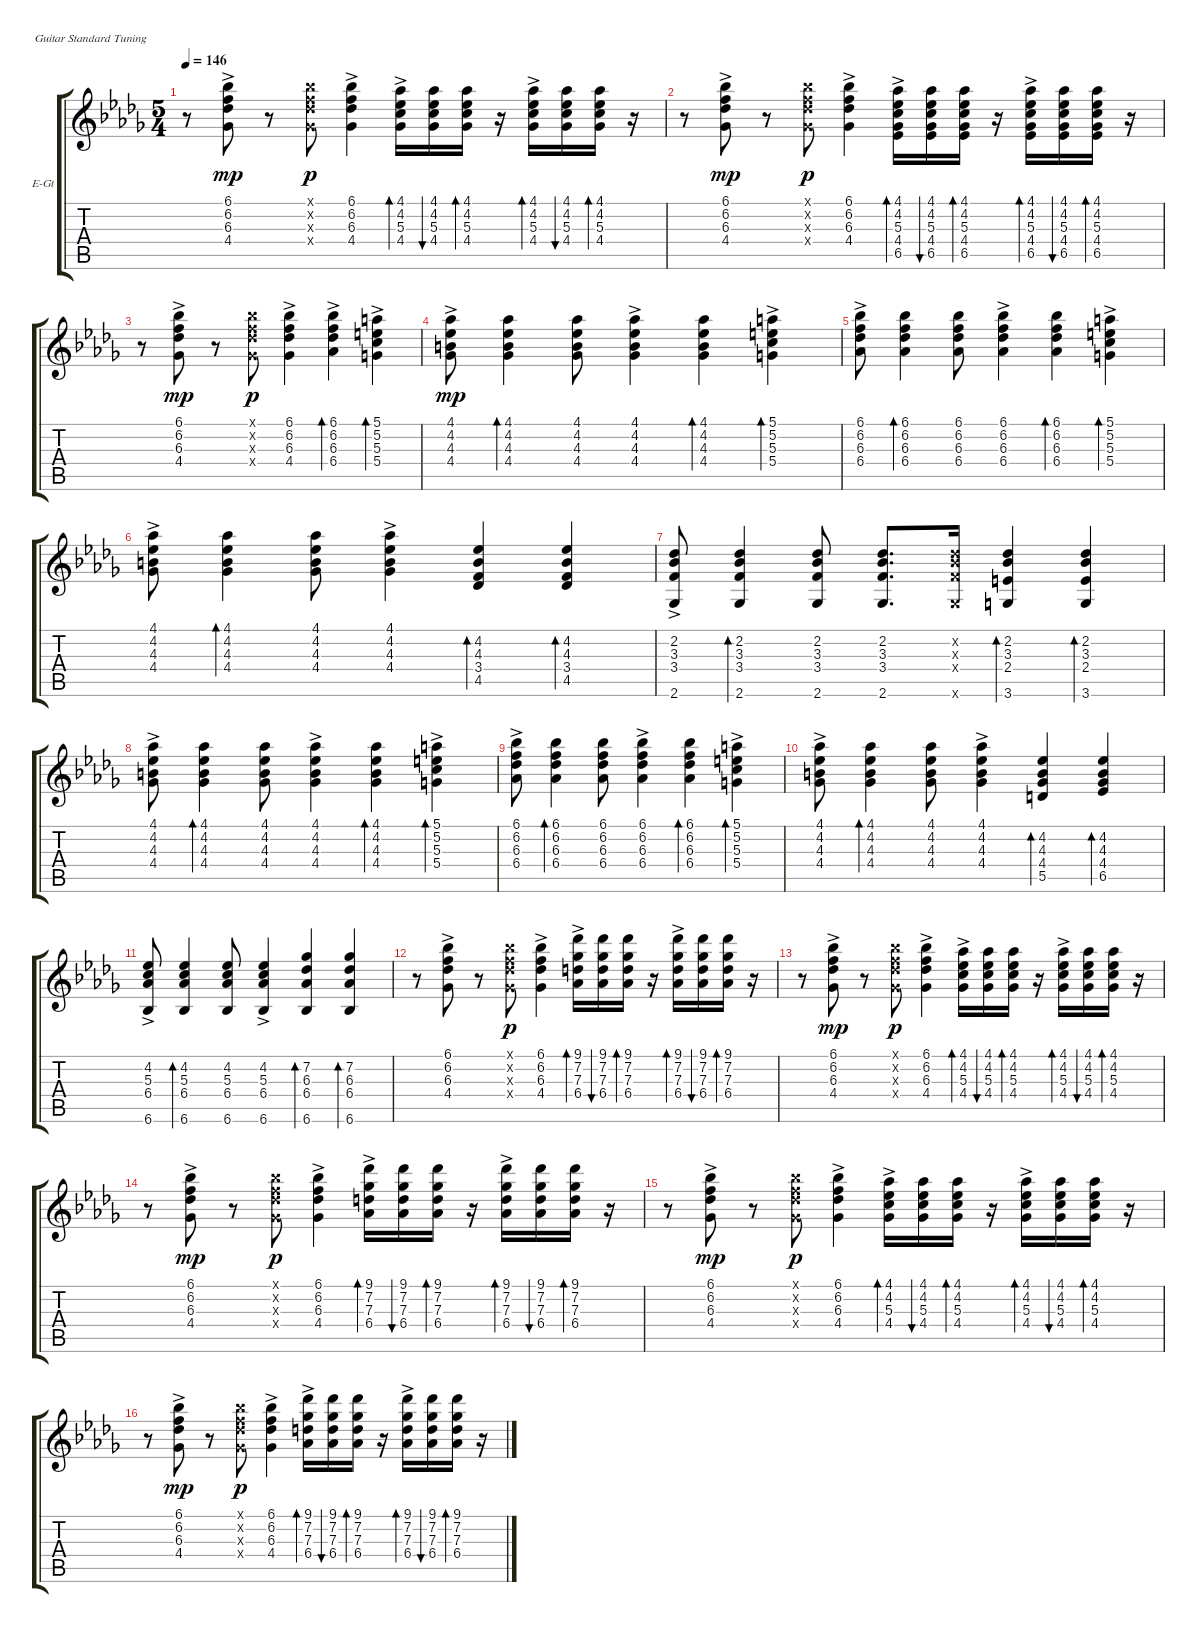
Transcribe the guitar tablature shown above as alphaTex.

\bracketExtendMode groupsimilarinstruments
\firstSystemTrackNameOrientation horizontal
\otherSystemsTrackNameOrientation horizontal
\track ("Phil Upchurch Rythym Guitar" "E-Gt") {instrument electricguitarjazz}
\staff {score tabs}
\tuning (E4 B3 G3 D3 A2 E2)
\ts (5 4)
\tempo 146
\clef g2
\ks db
r.8{dy p} (6.1{ac} 6.2{ac} 6.3{ac} 4.4{ac}).8{dy mp} r.8 (6.1{x} 6.2{x} 6.3{x} 4.4{x}).8{dy p} (6.1{ac} 6.2{ac} 6.3{ac} 4.4{ac}).4 (4.1{ac} 4.2{ac} 5.3{ac} 4.4{ac}).16{bd 30} (4.1 4.2 5.3 4.4).16{bu 30} (4.1 4.2 5.3 4.4).16{bd 30} r.16 (4.1{ac} 4.2{ac} 5.3{ac} 4.4{ac}).16{bd 30} (4.1 4.2 5.3 4.4).16{bu 30} (4.1 4.2 5.3 4.4).16{bd 30} r.16 |
r.8 (6.1{ac} 6.2{ac} 6.3{ac} 4.4{ac}).8{dy mp} r.8 (6.1{x} 6.2{x} 6.3{x} 4.4{x}).8{dy p} (6.1{ac} 6.2{ac} 6.3{ac} 4.4{ac}).4 (4.1{ac} 4.2{ac} 5.3{ac} 4.4{ac} 6.5{ac}).16{bd 30} (4.1 4.2 5.3 4.4 6.5).16{bu 30} (4.1 4.2 5.3 4.4 6.5).16{bd 30} r.16 (4.1{ac} 4.2{ac} 5.3{ac} 4.4{ac} 6.5{ac}).16{bd 30} (4.1 4.2 5.3 4.4 6.5).16{bu 30} (4.1 4.2 5.3 4.4 6.5).16{bd 30} r.16 |
r.8 (6.1{ac} 6.2{ac} 6.3{ac} 4.4{ac}).8{dy mp} r.8 (6.1{x} 6.2{x} 6.3{x} 4.4{x}).8{dy p} (6.1{ac} 6.2{ac} 6.3{ac} 4.4{ac}).4 (6.1{ac} 6.2{ac} 6.3{ac} 6.4{ac}).4{bd 30} (5.1{ac} 5.2{ac} 5.3{ac} 5.4{ac}).4{bd 30} |
(4.1{ac} 4.2{ac} 4.3{ac} 4.4{ac}).8{dy mp} (4.1 4.2 4.3 4.4).4{bd 30} (4.1 4.2 4.3 4.4).8 (4.1{ac} 4.2{ac} 4.3{ac} 4.4{ac}).4 (4.1 4.2 4.3 4.4).4{bd 30} (5.1{ac} 5.2{ac} 5.3{ac} 5.4{ac}).4{bd 30} |
(6.1{ac} 6.2{ac} 6.3{ac} 6.4{ac}).8 (6.1 6.2 6.3 6.4).4{bd 30} (6.1 6.2 6.3 6.4).8 (6.1{ac} 6.2{ac} 6.3{ac} 6.4{ac}).4 (6.1 6.2 6.3 6.4).4{bd 30} (5.1{ac} 5.2{ac} 5.3{ac} 5.4{ac}).4{bd 30} |
(4.1{ac} 4.2{ac} 4.3{ac} 4.4{ac}).8 (4.1 4.2 4.3 4.4).4{bd 30} (4.1 4.2 4.3 4.4).8 (4.1{ac} 4.2{ac} 4.3{ac} 4.4{ac}).4 (4.2 4.3 3.4 4.5).4{bd 30} (4.2 4.3 3.4 4.5).4{bd 30} |
(2.2{ac} 3.3{ac} 3.4{ac} 2.6{ac}).8 (2.2 3.3 3.4 2.6).4{bd 30} (2.2 3.3 3.4 2.6).8 (2.2 3.3 3.4 2.6).8{d} (2.2{x} 3.3{x} 3.4{x} 2.6{x}).16 (2.2 3.3 2.4 3.6).4{bd 30} (2.2 3.3 2.4 3.6).4{bd 30} |
(4.1{ac} 4.2{ac} 4.3{ac} 4.4{ac}).8 (4.1 4.2 4.3 4.4).4{bd 30} (4.1 4.2 4.3 4.4).8 (4.1{ac} 4.2{ac} 4.3{ac} 4.4{ac}).4 (4.1 4.2 4.3 4.4).4{bd 30} (5.1{ac} 5.2{ac} 5.3{ac} 5.4{ac}).4{bd 30} |
(6.1{ac} 6.2{ac} 6.3{ac} 6.4{ac}).8 (6.1 6.2 6.3 6.4).4{bd 30} (6.1 6.2 6.3 6.4).8 (6.1{ac} 6.2{ac} 6.3{ac} 6.4{ac}).4 (6.1 6.2 6.3 6.4).4{bd 30} (5.1{ac} 5.2{ac} 5.3{ac} 5.4{ac}).4{bd 30} |
(4.1{ac} 4.2{ac} 4.3{ac} 4.4{ac}).8 (4.1 4.2 4.3 4.4).4{bd 30} (4.1 4.2 4.3 4.4).8 (4.1{ac} 4.2{ac} 4.3{ac} 4.4{ac}).4 (4.2 4.3 4.4 5.5).4{bd 30} (4.2 4.3 4.4 6.5).4{bd 30} |
(4.2{ac} 5.3{ac} 6.4{ac} 6.6{ac}).8 (4.2 5.3 6.4 6.6).4{bd 30} (4.2 5.3 6.4 6.6).8 (4.2{ac} 5.3{ac} 6.4{ac} 6.6{ac}).4 (7.2 6.3 6.4 6.6).4{bd 30} (7.2 6.3 6.4 6.6).4{bd 30} |
r.8 (6.1{ac} 6.2{ac} 6.3{ac} 4.4{ac}).8 r.8 (6.1{x} 6.2{x} 6.3{x} 4.4{x}).8{dy p} (6.1{ac} 6.2{ac} 6.3{ac} 4.4{ac}).4 (9.1{ac} 7.2{ac} 7.3{ac} 6.4{ac}).16{bd 30} (9.1 7.2 7.3 6.4).16{bu 30} (9.1 7.2 7.3 6.4).16{bd 30} r.16 (9.1{ac} 7.2{ac} 7.3{ac} 6.4{ac}).16{bd 30} (9.1 7.2 7.3 6.4).16{bu 30} (9.1 7.2 7.3 6.4).16{bd 30} r.16 |
r.8 (6.1{ac} 6.2{ac} 6.3{ac} 4.4{ac}).8{dy mp} r.8 (6.1{x} 6.2{x} 6.3{x} 4.4{x}).8{dy p} (6.1{ac} 6.2{ac} 6.3{ac} 4.4{ac}).4 (4.1{ac} 4.2{ac} 5.3{ac} 4.4{ac}).16{bd 30} (4.1 4.2 5.3 4.4).16{bu 30} (4.1 4.2 5.3 4.4).16{bd 30} r.16 (4.1{ac} 4.2{ac} 5.3{ac} 4.4{ac}).16{bd 30} (4.1 4.2 5.3 4.4).16{bu 30} (4.1 4.2 5.3 4.4).16{bd 30} r.16 |
r.8 (6.1{ac} 6.2{ac} 6.3{ac} 4.4{ac}).8{dy mp} r.8 (6.1{x} 6.2{x} 6.3{x} 4.4{x}).8{dy p} (6.1{ac} 6.2{ac} 6.3{ac} 4.4{ac}).4 (9.1{ac} 7.2{ac} 7.3{ac} 6.4{ac}).16{bd 30} (9.1 7.2 7.3 6.4).16{bu 30} (9.1 7.2 7.3 6.4).16{bd 30} r.16 (9.1{ac} 7.2{ac} 7.3{ac} 6.4{ac}).16{bd 30} (9.1 7.2 7.3 6.4).16{bu 30} (9.1 7.2 7.3 6.4).16{bd 30} r.16 |
r.8 (6.1{ac} 6.2{ac} 6.3{ac} 4.4{ac}).8{dy mp} r.8 (6.1{x} 6.2{x} 6.3{x} 4.4{x}).8{dy p} (6.1{ac} 6.2{ac} 6.3{ac} 4.4{ac}).4 (4.1{ac} 4.2{ac} 5.3{ac} 4.4{ac}).16{bd 30} (4.1 4.2 5.3 4.4).16{bu 30} (4.1 4.2 5.3 4.4).16{bd 30} r.16 (4.1{ac} 4.2{ac} 5.3{ac} 4.4{ac}).16{bd 30} (4.1 4.2 5.3 4.4).16{bu 30} (4.1 4.2 5.3 4.4).16{bd 30} r.16 |
r.8 (6.1{ac} 6.2{ac} 6.3{ac} 4.4{ac}).8{dy mp} r.8 (6.1{x} 6.2{x} 6.3{x} 4.4{x}).8{dy p} (6.1{ac} 6.2{ac} 6.3{ac} 4.4{ac}).4 (9.1{ac} 7.2{ac} 7.3{ac} 6.4{ac}).16{bd 30} (9.1 7.2 7.3 6.4).16{bu 30} (9.1 7.2 7.3 6.4).16{bd 30} r.16 (9.1{ac} 7.2{ac} 7.3{ac} 6.4{ac}).16{bd 30} (9.1 7.2 7.3 6.4).16{bu 30} (9.1 7.2 7.3 6.4).16{bd 30} r.16
